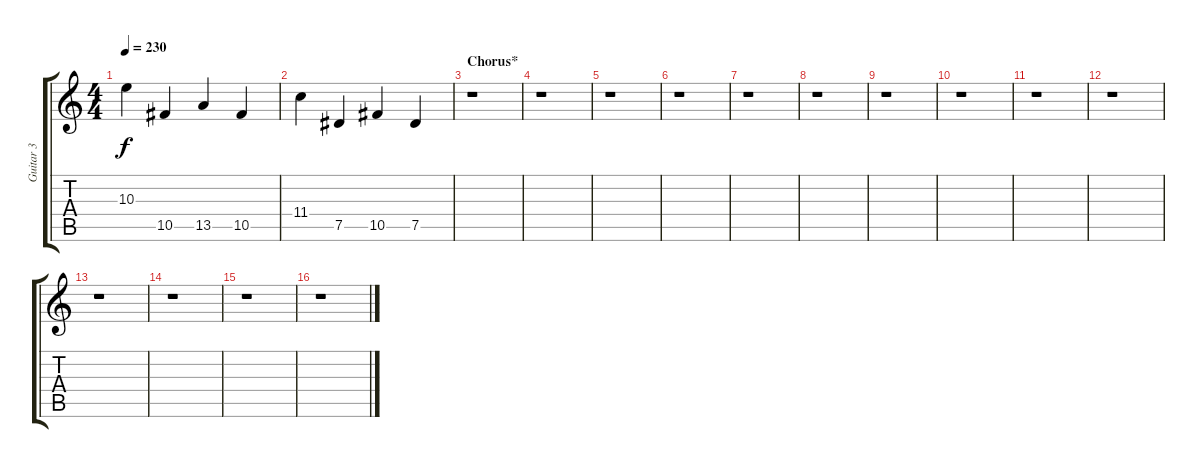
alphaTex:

\track ("Guitar 3" "Guitar 3") {instrument distortionguitar}
\staff {score tabs}
\tuning (Eb4 Bb3 Gb3 Db3 Ab2 Db2) {hide}
\ts (4 4)
\tempo 230
\clef g2
\ks c
10.3.4{dy f} 10.5.4 13.5.4 10.5.4 |
11.4.4 7.5.4 10.5.4 7.5.4 |
\section ("" "Chorus*")
r.1 |
r.1 |
r.1 |
r.1 |
r.1 |
r.1 |
r.1 |
r.1 |
r.1 |
r.1 |
r.1 |
r.1 |
r.1 |
r.1
